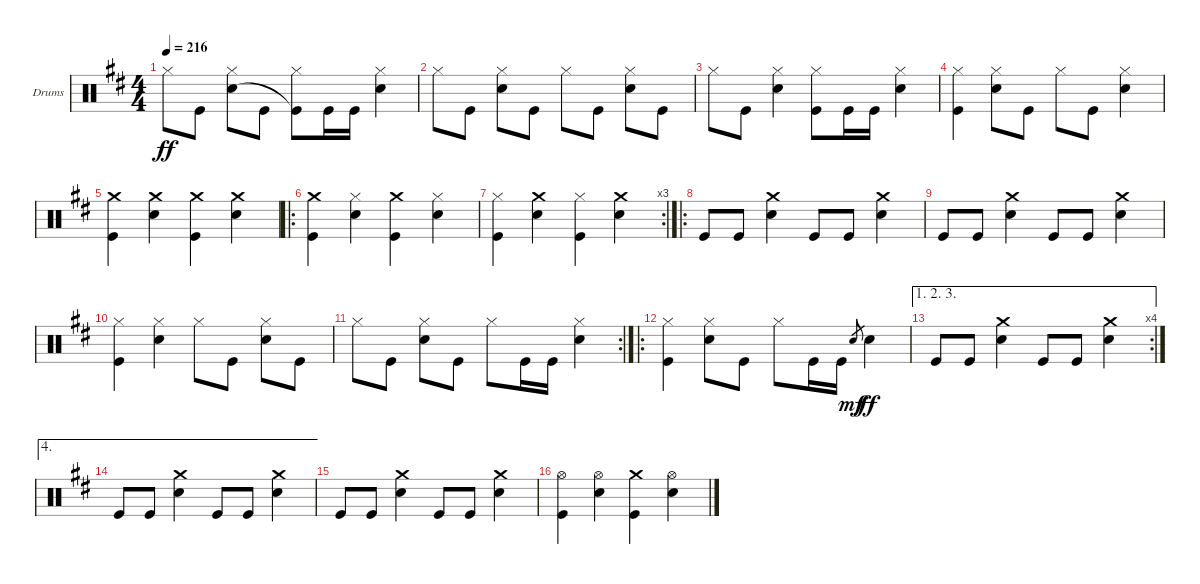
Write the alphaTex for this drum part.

\bracketExtendMode groupsimilarinstruments
\firstSystemTrackNameOrientation horizontal
\otherSystemsTrackNameOrientation horizontal
\track ("Drumkit" "Drums") {instrument percussion}
\staff {score}
\articulation defaults
\ts (4 4)
\tempo 216
\clef neutral
\scale
1.05044
\ks d "Hi-Hat (closed)".8{dy ff} "Kick (hit)".8
("Hi-Hat (closed)" "Snare (hit) 2").8 "Kick (hit)".8 ("Hi-Hat (closed)" "Kick (hit)"{t}).8 "Kick (hit)".16 "Kick (hit)".16 ("Hi-Hat (closed)" "Snare (hit) 2").4 |
\scale
0.949559 "Hi-Hat (closed)".8 "Kick (hit)".8 ("Hi-Hat (closed)" "Snare (hit) 2").8 "Kick (hit)".8 "Hi-Hat (closed)".8 "Kick (hit)".8 ("Hi-Hat (closed)" "Snare (hit) 2").8 "Kick (hit)".8 |
\scale
1.05044 "Hi-Hat (closed)".8 "Kick (hit)".8 ("Hi-Hat (closed)" "Snare (hit) 2").4 ("Hi-Hat (closed)" "Kick (hit)").8 "Kick (hit)".16 "Kick (hit)".16 ("Hi-Hat (closed)" "Snare (hit) 2").4 |
\scale
0.949559 ("Hi-Hat (closed)" "Kick (hit)").4 ("Hi-Hat (closed)" "Snare (hit) 2").8 "Kick (hit)".8 "Hi-Hat (closed)".8 "Kick (hit)".8 ("Hi-Hat (closed)" "Snare (hit) 2").4 |
\scale
1.05044 ("Crash medium (hit)" "Kick (hit)").4 ("Crash medium (hit)" "Snare (hit) 2").4 ("Crash medium (hit)" "Kick (hit)").4 ("Crash medium (hit)" "Snare (hit) 2").4 |
\ro
\scale
0.949559 ("Crash medium (hit)" "Kick (hit)").4 ("Hi-Hat (closed)" "Snare (hit) 2").4 ("Crash medium (hit)" "Kick (hit)").4 ("Hi-Hat (closed)" "Snare (hit) 2").4 |
\rc 3
\scale
1.05044 ("Hi-Hat (closed)" "Kick (hit)").4 ("Crash medium (hit)" "Snare (hit) 2").4 ("Hi-Hat (closed)" "Kick (hit)").4 ("Crash medium (hit)" "Snare (hit) 2").4 |
\ro
\scale
0.949559 "Kick (hit)".8 "Kick (hit)".8 ("Crash medium (hit)" "Snare (hit) 2").4 "Kick (hit)".8 "Kick (hit)".8 ("Crash medium (hit)" "Snare (hit) 2").4 |
\scale
1.05044 "Kick (hit)".8 "Kick (hit)".8 ("Crash medium (hit)" "Snare (hit) 2").4 "Kick (hit)".8 "Kick (hit)".8 ("Crash medium (hit)" "Snare (hit) 2").4 |
\scale
0.949559 ("Hi-Hat (closed)" "Kick (hit)").4 ("Hi-Hat (closed)" "Snare (hit) 2").4 "Hi-Hat (closed)".8 "Kick (hit)".8 ("Hi-Hat (closed)" "Snare (hit) 2").8 "Kick (hit)".8 |
\rc 2
\scale
1.05044 "Hi-Hat (closed)".8 "Kick (hit)".8 ("Hi-Hat (closed)" "Snare (hit) 2").8 "Kick (hit)".8 "Hi-Hat (closed)".8 "Kick (hit)".16 "Kick (hit)".16 ("Hi-Hat (closed)" "Snare (hit) 2").4 |
\ro
\scale
0.949559 ("Hi-Hat (closed)" "Kick (hit)").4 ("Hi-Hat (closed)" "Snare (hit) 2").8 "Kick (hit)".8 "Hi-Hat (closed)".8 "Kick (hit)".16 "Kick (hit)".16 "Snare (hit) 2".8{gr dy mf} "Snare (hit) 2".4{dy ff} |
\ae (1 2 3)
\rc 4
\scale
1.05044 "Kick (hit)".8 "Kick (hit)".8 ("Crash medium (hit)" "Snare (hit) 2").4 "Kick (hit)".8 "Kick (hit)".8 ("Crash medium (hit)" "Snare (hit) 2").4 |
\ae 4
\scale
0.949559 "Kick (hit)".8 "Kick (hit)".8 ("Crash medium (hit)" "Snare (hit) 2").4 "Kick (hit)".8 "Kick (hit)".8 ("Crash medium (hit)" "Snare (hit) 2").4 |
\scale
1.05044 "Kick (hit)".8 "Kick (hit)".8 ("Crash medium (hit)" "Snare (hit) 2").4 "Kick (hit)".8 "Kick (hit)".8 ("Crash medium (hit)" "Snare (hit) 2").4 |
\scale
0.949559 ("Hi-Hat (open)" "Kick (hit)").4 ("Hi-Hat (open)" "Snare (hit) 2").4 ("Crash medium (hit)" "Kick (hit)").4 ("Hi-Hat (open)" "Snare (hit) 2").4
